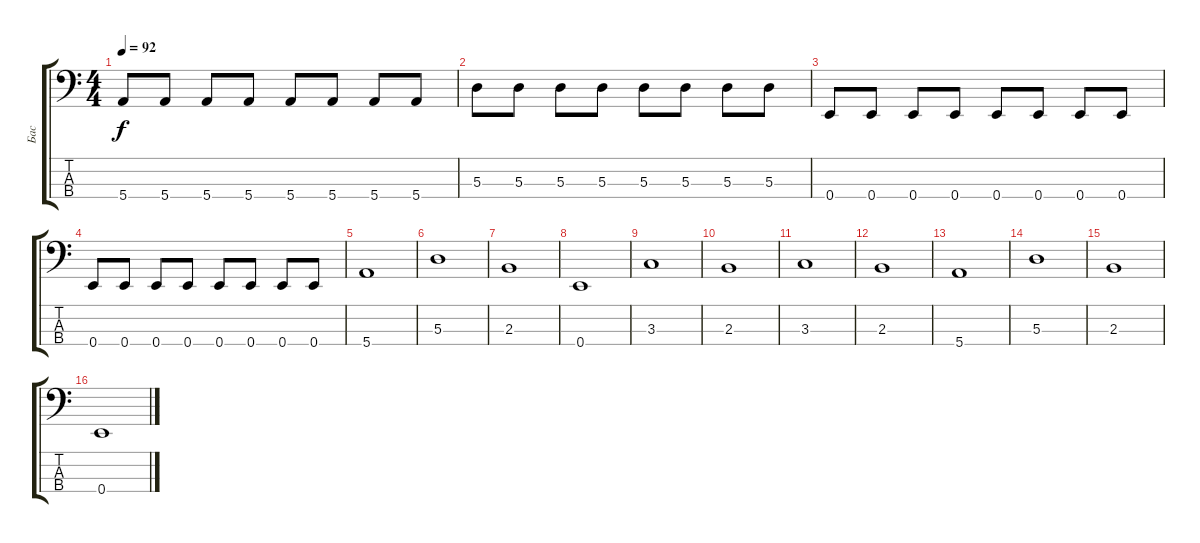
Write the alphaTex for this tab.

\track ("Бас" "Бас") {instrument electricbassfinger}
\staff {score tabs}
\tuning (G2 D2 A1 E1) {hide}
\ts (4 4)
\tempo 92
\clef f4
\ks c
5.4.8{dy f} 5.4.8 5.4.8 5.4.8 5.4.8 5.4.8 5.4.8 5.4.8 |
5.3.8 5.3.8 5.3.8 5.3.8 5.3.8 5.3.8 5.3.8 5.3.8 |
0.4.8 0.4.8 0.4.8 0.4.8 0.4.8 0.4.8 0.4.8 0.4.8 |
0.4.8 0.4.8 0.4.8 0.4.8 0.4.8 0.4.8 0.4.8 0.4.8 |
5.4.1 |
5.3.1 |
2.3.1 |
0.4.1 |
3.3.1 |
2.3.1 |
3.3.1 |
2.3.1 |
5.4.1 |
5.3.1 |
2.3.1 |
0.4.1
